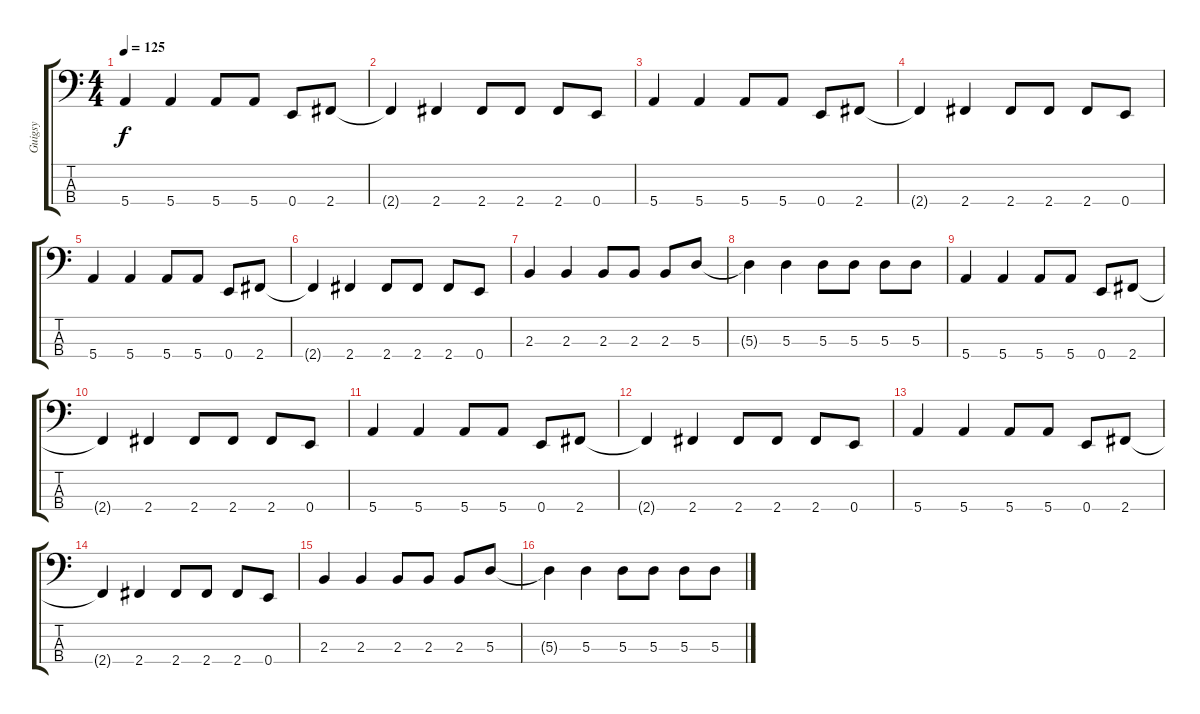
\track ("Guigsy" "Guigsy") {instrument electricbasspick}
\staff {score tabs}
\tuning (G2 D2 A1 E1) {hide}
\ts (4 4)
\tempo 125
\clef f4
\ks c
5.4.4{dy f} 5.4.4 5.4.8 5.4.8 0.4.8 2.4.8 |
2.4{t}.4 2.4.4 2.4.8 2.4.8 2.4.8 0.4.8 |
5.4.4 5.4.4 5.4.8 5.4.8 0.4.8 2.4.8 |
2.4{t}.4 2.4.4 2.4.8 2.4.8 2.4.8 0.4.8 |
5.4.4 5.4.4 5.4.8 5.4.8 0.4.8 2.4.8 |
2.4{t}.4 2.4.4 2.4.8 2.4.8 2.4.8 0.4.8 |
2.3.4 2.3.4 2.3.8 2.3.8 2.3.8 5.3.8 |
5.3{t}.4 5.3.4 5.3.8 5.3.8 5.3.8 5.3.8 |
5.4.4 5.4.4 5.4.8 5.4.8 0.4.8 2.4.8 |
2.4{t}.4 2.4.4 2.4.8 2.4.8 2.4.8 0.4.8 |
5.4.4 5.4.4 5.4.8 5.4.8 0.4.8 2.4.8 |
2.4{t}.4 2.4.4 2.4.8 2.4.8 2.4.8 0.4.8 |
5.4.4 5.4.4 5.4.8 5.4.8 0.4.8 2.4.8 |
2.4{t}.4 2.4.4 2.4.8 2.4.8 2.4.8 0.4.8 |
2.3.4 2.3.4 2.3.8 2.3.8 2.3.8 5.3.8 |
5.3{t}.4 5.3.4 5.3.8 5.3.8 5.3.8 5.3.8
